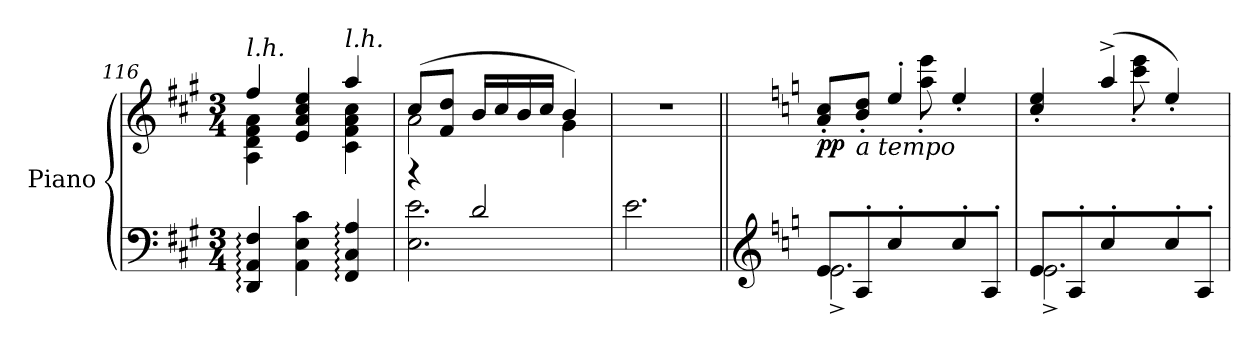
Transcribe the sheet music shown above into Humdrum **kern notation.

**kern	**kern	**dynam
*part1	*part1	*part1
*staff2	*staff1	*staff1/2
*I"Piano	*	*
*I'Pno.	*	*
*clefF4	*clefG2	*
*k[f#c#g#]	*k[f#c#g#]	*
*M3/4	*M3/4	*
=116	=116	=116
*	*^	*
!	!LO:TX:a:i:t=l.h.	!	!
4DD/: 4AA/: 4F#/:	4A\ 4d\ 4f#\ 4a\	4ff#/	.
4AA\ 4E\ 4c#\	4e/ 4a/ 4cc#/ 4ee/	4ryy	.
!	!LO:TX:a:i:t=l.h.	!	!
4FF#/: 4C#/: 4A/:	4c#\ 4f#\ 4a\ 4cc#\	4aa/	.
=117	=117	=117	=117
*^	*	*	*
4r	2.E\ 2.e\	(>8cc#/L	2a\	.
.	.	8f#/ 8dd/J	.	.
2d/	.	16b/LL	.	.
.	.	16cc#/	.	.
.	.	16b/	.	.
.	.	16cc#/JJ	.	.
.	.	4b/)	4g#\	.
*v	*v	*	*	*
*	*v	*v	*
=118	=118	=118
2.e\	2.r	.
!!LO:LB:g=z
=119||	=119||	=119||
*clefG2	*	*
*k[]	*k[]	*
*^	*^	*
!	!	!	!	!LO:DY:b
8e/L	2.e^\	8a/' 8cc/'L	4.ryy	pp
!	!	!LO:TX:b:i:t=a tempo	!	!
8A'/	.	8b/' 8dd/'J	.	.
8cc'/	.	4ee'/	.	.
8ryy	.	.	8aa\' 8eee\'	.
8cc'/	.	4ee'/	4ryy	.
8A'/J	.	.	.	.
=120	=120	=120	=120	=120
8e/L	2.e^\	4cc/' 4ee/'	4.ryy	.
8A'/	.	.	.	.
8cc'/	.	(>4aa^/	.	.
8ryy	.	.	8ccc\' 8eee\'	.
8cc'/	.	4ee'/)	4ryy	.
8A'/J	.	.	.	.
*v	*v	*	*	*
*	*v	*v	*
=	=	=
*-	*-	*-
